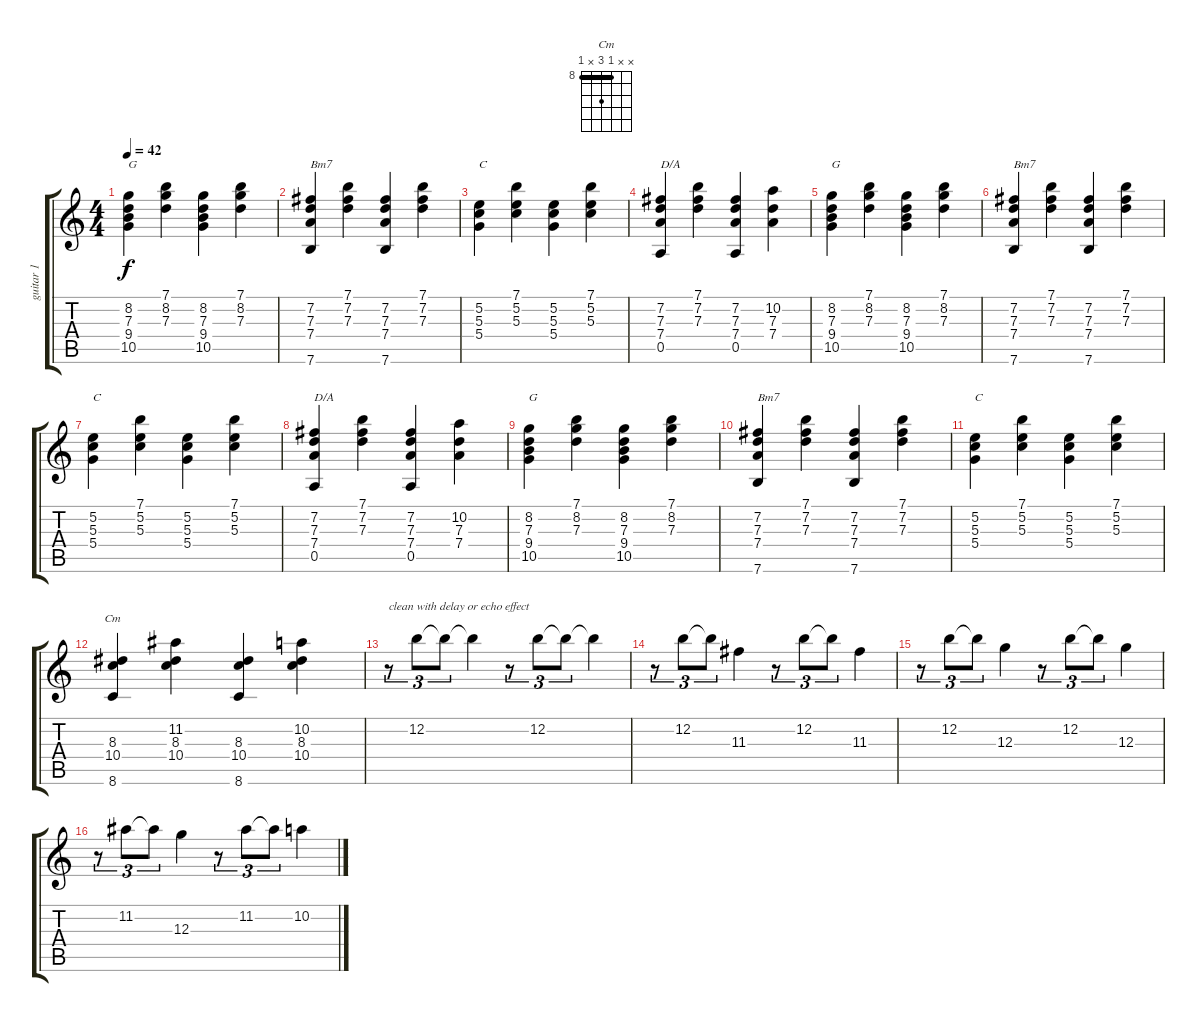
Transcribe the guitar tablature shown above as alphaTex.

\track ("guitar 1" "guitar 1") {instrument electricguitarjazz}
\staff {score tabs}
\tuning (E4 B3 G3 D3 A2 E2) {hide}
\chord ("Cm" x x 8 10 x 8) {firstfret 8 barre 8}
\ts (4 4)
\tempo 42
\clef g2
\ks c
(8.2 7.3 9.4 10.5).4{txt "G" dy f instrument electricguitarjazz} (7.1 8.2 7.3).4 (8.2 7.3 9.4 10.5).4 (7.1 8.2 7.3).4 |
(7.2 7.3 7.4 7.6).4{txt "Bm7"} (7.1 7.2 7.3).4 (7.2 7.3 7.4 7.6).4 (7.1 7.2 7.3).4 |
(5.2 5.3 5.4).4{txt "C"} (7.1 5.2 5.3).4 (5.2 5.3 5.4).4 (7.1 5.2 5.3).4 |
(7.2 7.3 7.4 0.5).4{txt "D/A"} (7.1 7.2 7.3).4 (7.2 7.3 7.4 0.5).4 (10.2 7.3 7.4).4 |
(8.2 7.3 9.4 10.5).4{txt "G"} (7.1 8.2 7.3).4 (8.2 7.3 9.4 10.5).4 (7.1 8.2 7.3).4 |
(7.2 7.3 7.4 7.6).4{txt "Bm7"} (7.1 7.2 7.3).4 (7.2 7.3 7.4 7.6).4 (7.1 7.2 7.3).4 |
(5.2 5.3 5.4).4{txt "C"} (7.1 5.2 5.3).4 (5.2 5.3 5.4).4 (7.1 5.2 5.3).4 |
(7.2 7.3 7.4 0.5).4{txt "D/A"} (7.1 7.2 7.3).4 (7.2 7.3 7.4 0.5).4 (10.2 7.3 7.4).4 |
(8.2 7.3 9.4 10.5).4{txt "G"} (7.1 8.2 7.3).4 (8.2 7.3 9.4 10.5).4 (7.1 8.2 7.3).4 |
(7.2 7.3 7.4 7.6).4{txt "Bm7"} (7.1 7.2 7.3).4 (7.2 7.3 7.4 7.6).4 (7.1 7.2 7.3).4 |
(5.2 5.3 5.4).4{txt "C"} (7.1 5.2 5.3).4 (5.2 5.3 5.4).4 (7.1 5.2 5.3).4 |
(8.3 10.4 8.6).4{ch "Cm"} (11.2 8.3 10.4).4 (8.3 10.4 8.6).4 (10.2 8.3 10.4).4 |
r.8{tu (3 2) txt "clean with delay or echo effect"} 12.2.8{tu (3 2)} 12.2{t}.8{tu (3 2)} 12.2{t}.4 r.8{tu (3 2)} 12.2.8{tu (3 2)} 12.2{t}.8{tu (3 2)} 12.2{t}.4 |
r.8{tu (3 2)} 12.2.8{tu (3 2)} 12.2{t}.8{tu (3 2)} 11.3.4 r.8{tu (3 2)} 12.2.8{tu (3 2)} 12.2{t}.8{tu (3 2)} 11.3.4 |
r.8{tu (3 2)} 12.2.8{tu (3 2)} 12.2{t}.8{tu (3 2)} 12.3.4 r.8{tu (3 2)} 12.2.8{tu (3 2)} 12.2{t}.8{tu (3 2)} 12.3.4 |
r.8{tu (3 2)} 11.2.8{tu (3 2)} 11.2{t}.8{tu (3 2)} 12.3.4 r.8{tu (3 2)} 11.2.8{tu (3 2)} 11.2{t}.8{tu (3 2)} 10.2.4
